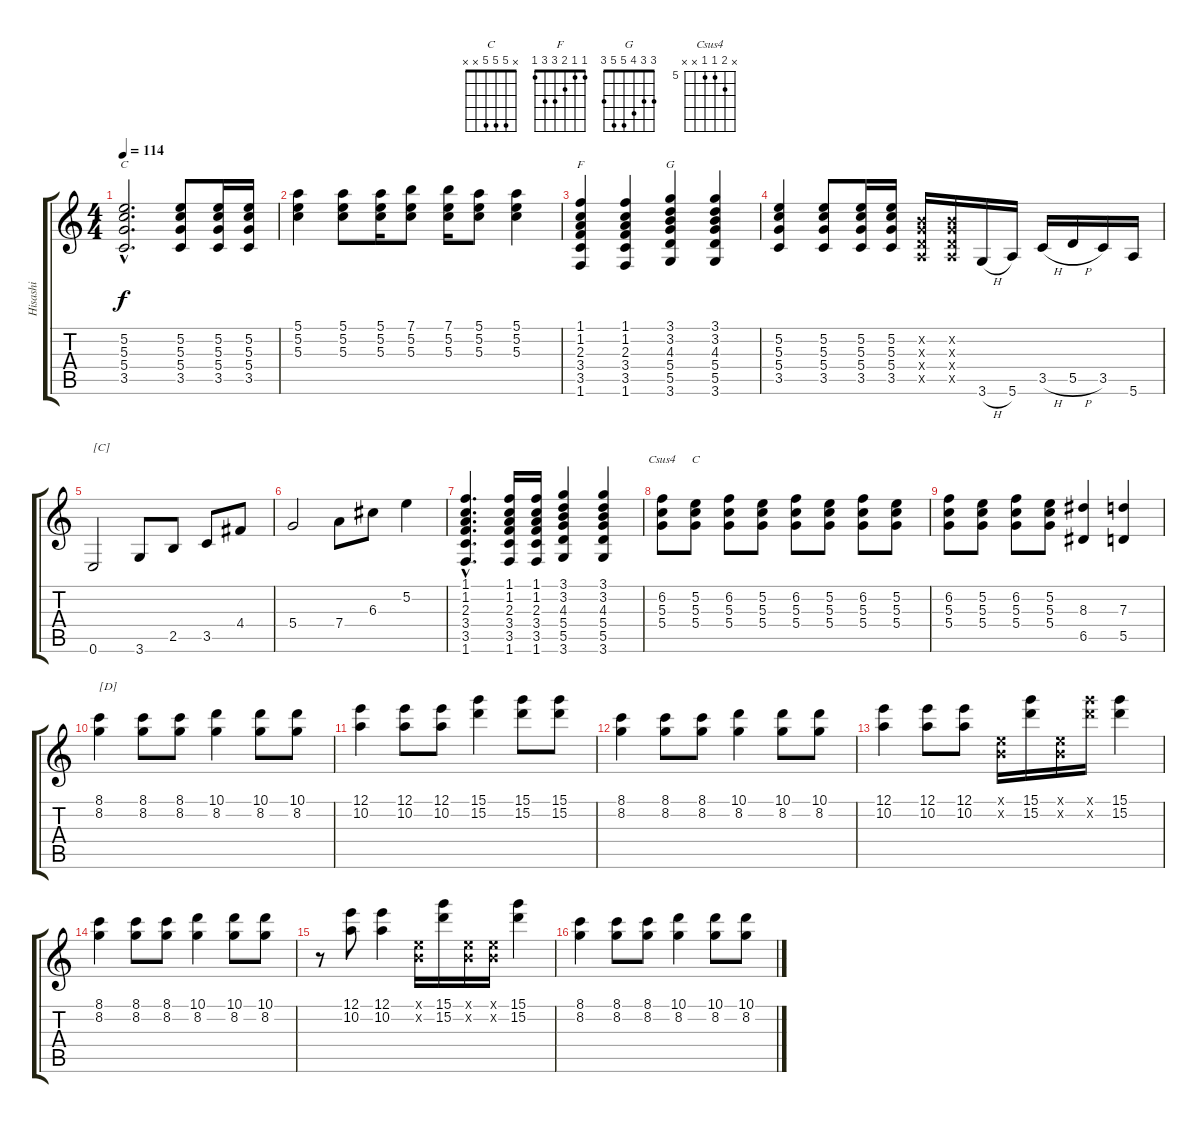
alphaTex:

\track ("Hisashi" "Hisashi") {instrument distortionguitar}
\staff {score tabs}
\tuning (E4 B3 G3 D3 A2 E2) {hide}
\chord ("C" x 5 5 5 3 x)
\chord ("F" 1 1 2 3 3 1)
\chord ("G" 3 3 4 5 5 3)
\chord ("Csus4" x 6 5 5 x x) {firstfret 5}
\chord ("C" x 5 5 5 x x)
\ts (4 4)
\tempo 114
\clef g2
\ks c
(5.2{hac} 5.3{hac} 5.4{hac} 3.5{hac}).2{d ch "C" dy f} (5.2 5.3 5.4 3.5).8 (5.2 5.3 5.4 3.5).16 (5.2 5.3 5.4 3.5).16 |
(5.1 5.2 5.3).4 (5.1 5.2 5.3).8 (5.1 5.2 5.3).16 (7.1 5.2 5.3).8 (7.1 5.2 5.3).16 (5.1 5.2 5.3).8 (5.1 5.2 5.3).4 |
(1.1 1.2 2.3 3.4 3.5 1.6).4{ch "F"} (1.1 1.2 2.3 3.4 3.5 1.6).4 (3.1 3.2 4.3 5.4 5.5 3.6).4{ch "G"} (3.1 3.2 4.3 5.4 5.5 3.6).4 |
(5.2 5.3 5.4 3.5).4 (5.2 5.3 5.4 3.5).8 (5.2 5.3 5.4 3.5).16 (5.2 5.3 5.4 3.5).16 (0.2{x} 0.3{x} 0.4{x} 0.5{x}).16 (0.2{x} 0.3{x} 0.4{x} 0.5{x}).16 3.6{h}.16 5.6.16 3.5{h}.16 5.5{h}.16 3.5.16 5.6.16 |
0.6.2{txt "[C]"} 3.6.8 2.5.8 3.5.8 4.4.8 |
5.4.2 7.4.8 6.3.8 5.2.4 |
(1.1{hac} 1.2{hac} 2.3{hac} 3.4{hac} 3.5{hac} 1.6{hac}).4{d} (1.1 1.2 2.3 3.4 3.5 1.6).16 (1.1 1.2 2.3 3.4 3.5 1.6).16 (3.1 3.2 4.3 5.4 5.5 3.6).4 (3.1 3.2 4.3 5.4 5.5 3.6).4 |
(6.2 5.3 5.4).8{ch "Csus4"} (5.2 5.3 5.4).8{ch "C"} (6.2 5.3 5.4).8 (5.2 5.3 5.4).8 (6.2 5.3 5.4).8 (5.2 5.3 5.4).8 (6.2 5.3 5.4).8 (5.2 5.3 5.4).8 |
(6.2 5.3 5.4).8 (5.2 5.3 5.4).8 (6.2 5.3 5.4).8 (5.2 5.3 5.4).8 (8.3 6.5).4 (7.3 5.5).4 |
(8.1 8.2).4{txt "[D]"} (8.1 8.2).8 (8.1 8.2).8 (10.1 8.2).4 (10.1 8.2).8 (10.1 8.2).8 |
(12.1 10.2).4 (12.1 10.2).8 (12.1 10.2).8 (15.1 15.2).4 (15.1 15.2).8 (15.1 15.2).8 |
(8.1 8.2).4 (8.1 8.2).8 (8.1 8.2).8 (10.1 8.2).4 (10.1 8.2).8 (10.1 8.2).8 |
(12.1 10.2).4 (12.1 10.2).8 (12.1 10.2).8 (0.1{x} 0.2{x}).16 (15.1 15.2).16 (0.1{x} 0.2{x}).16 (15.1{x} 15.2{x}).16 (15.1 15.2).4 |
(8.1 8.2).4 (8.1 8.2).8 (8.1 8.2).8 (10.1 8.2).4 (10.1 8.2).8 (10.1 8.2).8 |
r.8 (12.1 10.2).8 (12.1 10.2).4 (0.1{x} 0.2{x}).16 (15.1 15.2).16 (0.1{x} 0.2{x}).16 (0.1{x} 0.2{x}).16 (15.1 15.2).4 |
(8.1 8.2).4 (8.1 8.2).8 (8.1 8.2).8 (10.1 8.2).4 (10.1 8.2).8 (10.1 8.2).8
